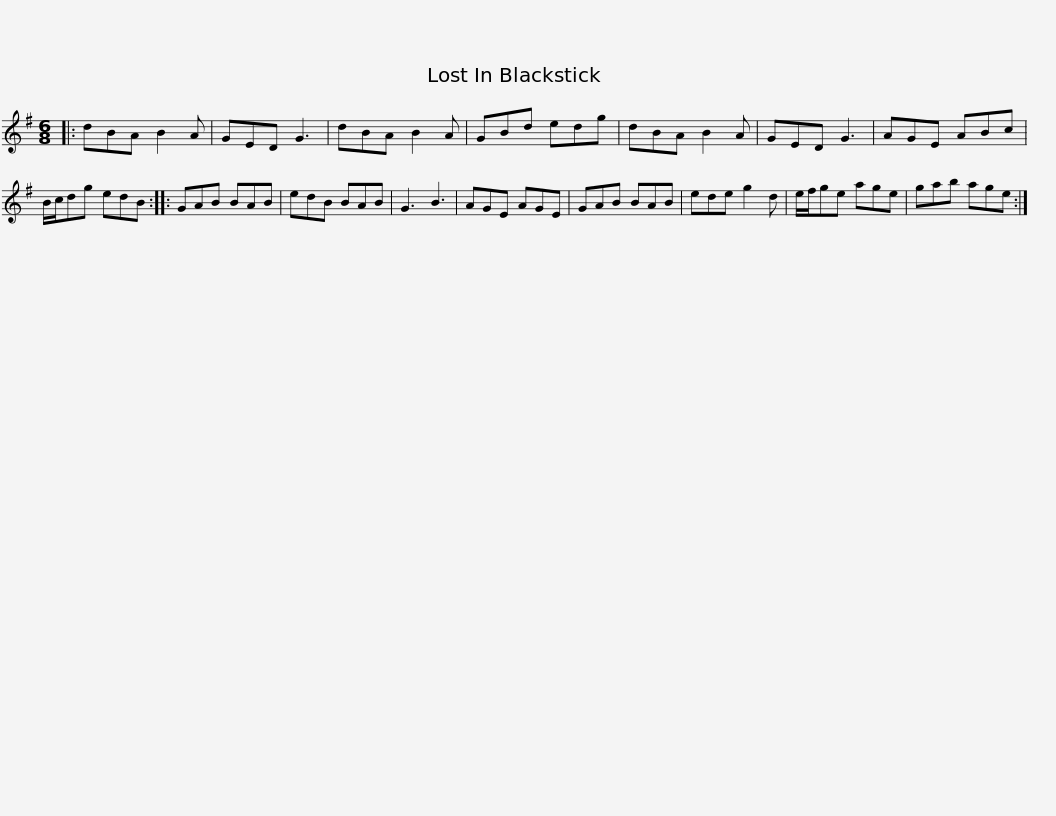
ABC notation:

X:1
L:1/8
M:6/8
I:linebreak $
K:G
V:1 treble
V:1
|: dBA B2 A | GED G3 | dBA B2 A | GBd edg | dBA B2 A | %5
 GED G3 | AGE ABc |$ B/c/dg edB :: GAB BAB | edB BAB | %10
 G3 B3 | AGE AGE | GAB BAB | ede g2 d |$ e/f/ge age | %15
 gab age :| %16
